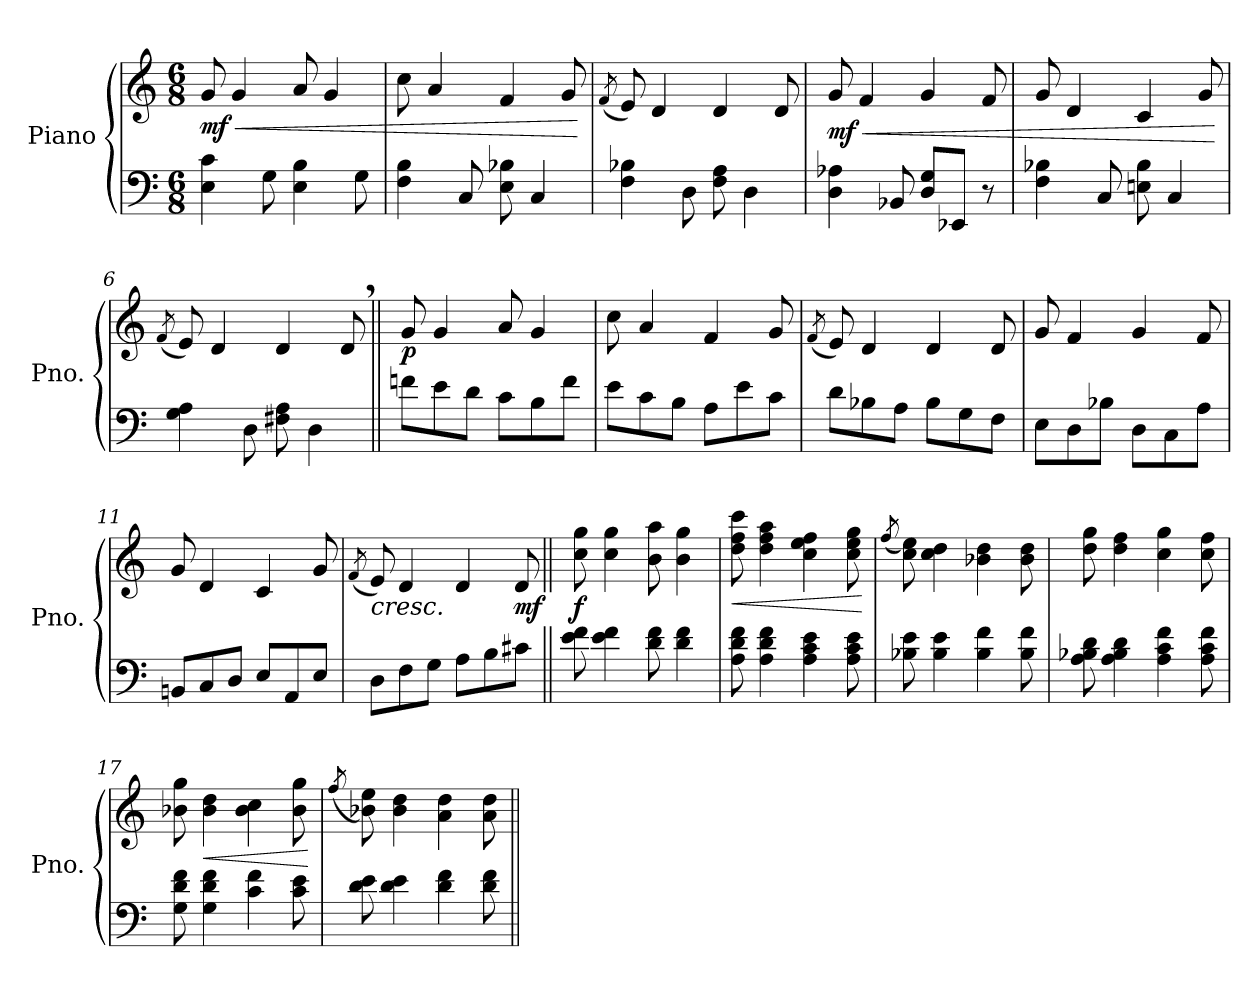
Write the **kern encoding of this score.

**kern	**kern	**dynam
*part1	*part1	*part1
*staff2	*staff1	*staff1/2
*I"Piano	*	*
*I'Pno.	*	*
*clefF4	*clefG2	*
*k[]	*k[]	*
*M6/8	*M6/8	*
*MM108	*MM108	*
=1	=1	=1
!	!	!LO:HP:b
!	!	!LO:DY:n=1:b
4E\ 4c\	8g/	< mf
.	4g/	.
8G\	.	.
4E\ 4B\	8a/	.
.	4g/	.
8G\	.	.
=2	=2	=2
4F\ 4B\	8cc\	.
.	4a/	.
8C/	.	.
8E\ 8B-X\	4f/	.
4C/	.	.
.	8g/	.
.	.	[
=3	=3	=3
.	(<8qf/	.
4F\ 4B-X\	8e/)	.
.	4d/	.
8D\	.	.
8F\ 8A\	4d/	.
4D\	.	.
.	8d/	.
=4	=4	=4
!	!	!LO:HP:b
!	!	!LO:DY:n=1:b
4D\ 4A-X\	8g/	< mf
.	4f/	.
8BB-X/	.	.
8D/ 8G/L	4g/	.
8EE-X/J	.	.
8r	8f/	.
=5	=5	=5
4F\ 4B-X\	8g/	.
.	4d/	.
8C/	.	.
8En\ 8B-\	4c/	.
4C/	.	.
.	8g/	.
.	.	[
!!LO:LB:g=z
=6	=6	=6
.	(<8qf/	.
4G\ 4A\	8e/)	.
.	4d/	.
8D\	.	.
8F#X\ 8A\	4d/	.
4D\	.	.
.	8d,/	.
=7||	=7||	=7||
!	!	!LO:DY:b
8fn\L	8g/	p
8e\	4g/	.
8d\J	.	.
8c\L	8a/	.
8B\	4g/	.
8f\J	.	.
=8	=8	=8
8e\L	8cc\	.
8c\	4a/	.
8B\J	.	.
8A\L	4f/	.
8e\	.	.
8c\J	8g/	.
=9	=9	=9
.	(<8qf/	.
8d\L	8e/)	.
8B-X\	4d/	.
8A\J	.	.
8B-\L	4d/	.
8G\	.	.
8F\J	8d/	.
=10	=10	=10
8E\L	8g/	.
8D\	4f/	.
8B-X\J	.	.
8D\L	4g/	.
8C\	.	.
8A\J	8f/	.
!!LO:LB:g=z
=11	=11	=11
8BBn/L	8g/	.
8C/	4d/	.
8D/J	.	.
8E/L	4c/	.
8AA/	.	.
8E/J	8g/	.
=12	=12	=12
.	(<8qf/	.
!	!LO:TX:b:i:t=cresc.	!
8D\L	8e/)	.
8F\	4d/	.
8G\J	.	.
8A\L	4d/	.
8B\	.	.
!	!	!LO:DY:b
8c#X\J	8d/	mf
=13||	=13||	=13||
!	!	!LO:DY:b
8e\ 8f\	8cc\ 8gg\	f
4e\ 4f\	4cc\ 4gg\	.
8d\ 8f\	8b\ 8aa\	.
4d\ 4f\	4b\ 4gg\	.
=14	=14	=14
!	!	!LO:HP:b
8A\ 8d\ 8f\	8dd\ 8ff\ 8ccc\	<
4A\ 4d\ 4f\	4dd\ 4ff\ 4aa\	.
4A\ 4c\ 4e\	4cc\ 4ee\ 4ff\	.
8A\ 8c\ 8e\	8cc\ 8ee\ 8gg\	.
.	.	[
=15	=15	=15
.	(<8qff/	.
8B-X\ 8e\	8cc\ 8ee\)	.
4B-\ 4e\	4cc\ 4dd\	.
4B-\ 4f\	4b-X\ 4dd\	.
8B-\ 8f\	8b-\ 8dd\	.
=16	=16	=16
8A\ 8B-X\ 8d\	8dd\ 8gg\	.
4A\ 4B-\ 4d\	4dd\ 4ff\	.
4A\ 4c\ 4f\	4cc\ 4gg\	.
8A\ 8c\ 8f\	8cc\ 8ff\	.
!!LO:LB:g=z
=17	=17	=17
8G\ 8d\ 8f\	8b-X\ 8gg\	.
!	!	!LO:HP:b
4G\ 4d\ 4f\	4b-\ 4dd\	<
4c\ 4f\	4b-\ 4cc\	.
8c\ 8e\	8b-\ 8gg\	.
.	.	[
=18	=18	=18
.	(<8qff/	.
8d\ 8e\	8b-X\ 8ee\)	.
4d\ 4e\	4b-\ 4dd\	.
4d\ 4f\	4a\ 4dd\	.
8d\ 8f\	8a\ 8dd\	.
=||	=||	=||
*-	*-	*-
